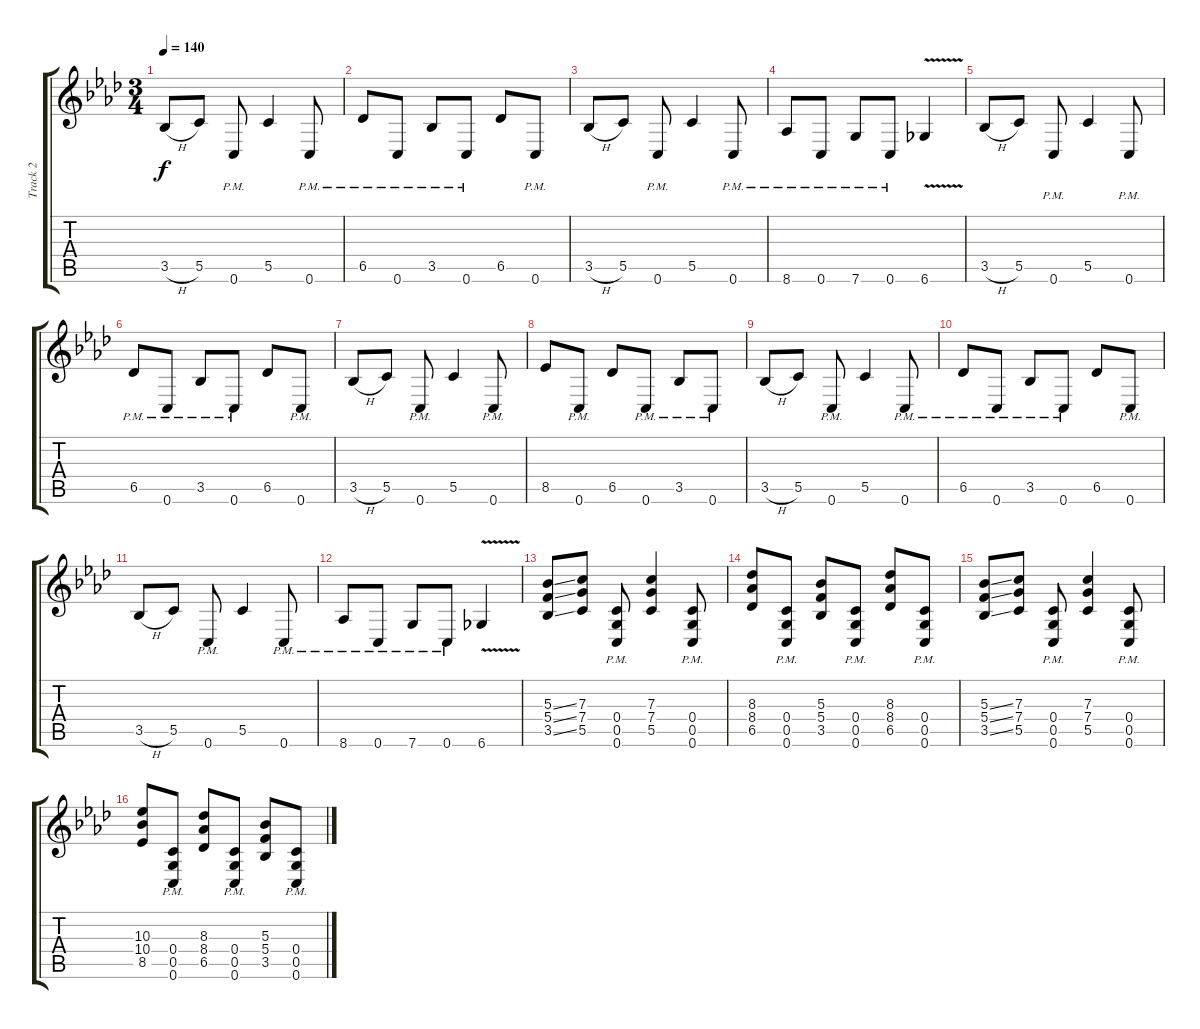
\track ("Track 2" "Track 2") {instrument distortionguitar}
\staff {score tabs}
\tuning (D4 A3 F3 C3 G2 C2) {hide}
\ts (3 4)
\tempo 140
\clef g2
\ks ab
3.5{h}.8{dy f} 5.5.8 0.6{pm}.8 5.5.4 0.6{pm}.8 |
6.5{pm}.8 0.6{pm}.8 3.5{pm}.8 0.6{pm}.8 6.5.8 0.6{pm}.8 |
3.5{h}.8 5.5.8 0.6{pm}.8 5.5.4 0.6{pm}.8 |
8.6{pm}.8 0.6{pm}.8 7.6{pm}.8 0.6{pm}.8 6.6{v}.4 |
3.5{h}.8 5.5.8 0.6{pm}.8 5.5.4 0.6{pm}.8 |
6.5{pm}.8 0.6{pm}.8 3.5{pm}.8 0.6{pm}.8 6.5.8 0.6{pm}.8 |
3.5{h}.8 5.5.8 0.6{pm}.8 5.5.4 0.6{pm}.8 |
8.5.8 0.6{pm}.8 6.5.8 0.6{pm}.8 3.5{pm}.8 0.6{pm}.8 |
3.5{h}.8 5.5.8 0.6{pm}.8 5.5.4 0.6{pm}.8 |
6.5{pm}.8 0.6{pm}.8 3.5{pm}.8 0.6{pm}.8 6.5.8 0.6{pm}.8 |
3.5{h}.8 5.5.8 0.6{pm}.8 5.5.4 0.6{pm}.8 |
8.6{pm}.8 0.6{pm}.8 7.6{pm}.8 0.6{pm}.8 6.6{v}.4 |
(5.3{ss} 5.4{ss} 3.5{ss}).8 (7.3 7.4 5.5).8 (0.4{pm} 0.5{pm} 0.6{pm}).8 (7.3 7.4 5.5).4 (0.4{pm} 0.5{pm} 0.6{pm}).8 |
(8.3 8.4 6.5).8 (0.4{pm} 0.5{pm} 0.6{pm}).8 (5.3 5.4 3.5).8 (0.4{pm} 0.5{pm} 0.6{pm}).8 (8.3 8.4 6.5).8 (0.4{pm} 0.5{pm} 0.6{pm}).8 |
(5.3{ss} 5.4{ss} 3.5{ss}).8 (7.3 7.4 5.5).8 (0.4{pm} 0.5{pm} 0.6{pm}).8 (7.3 7.4 5.5).4 (0.4{pm} 0.5{pm} 0.6{pm}).8 |
(10.3 10.4 8.5).8 (0.4{pm} 0.5{pm} 0.6{pm}).8 (8.3 8.4 6.5).8 (0.4{pm} 0.5{pm} 0.6{pm}).8 (5.3 5.4 3.5).8 (0.4{pm} 0.5{pm} 0.6{pm}).8
